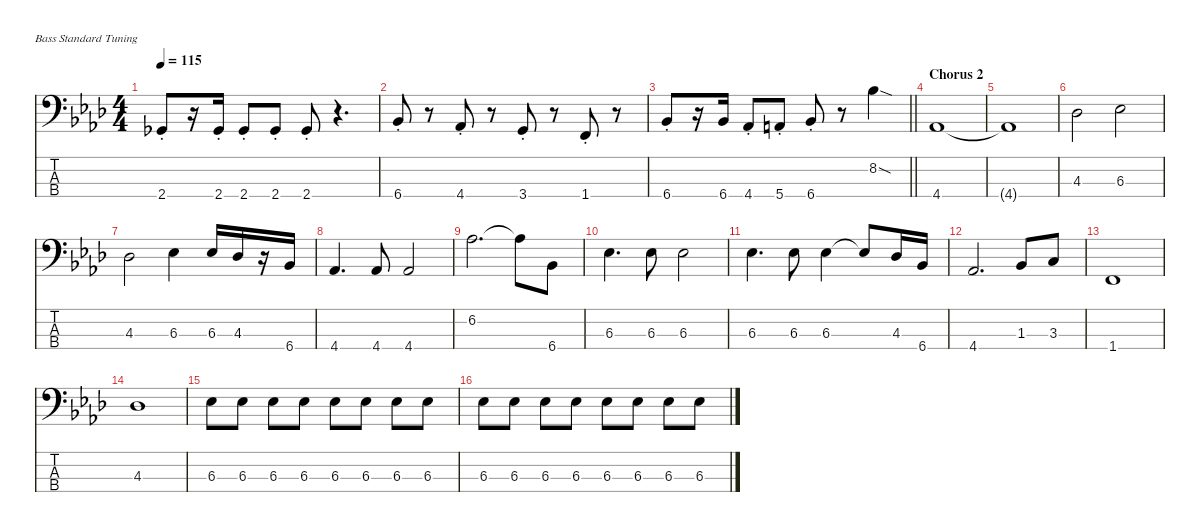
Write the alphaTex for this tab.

\defaultSystemsLayout 4
\hideDynamics
\bracketExtendMode nobrackets
\singleTrackTrackNamePolicy hidden
\multiTrackTrackNamePolicy hidden
\firstSystemTrackNameMode fullname
\firstSystemTrackNameOrientation horizontal
\otherSystemsTrackNameOrientation horizontal
\track ("Bass" "el.bs.") {instrument electricbasspick}
\staff {score tabs}
\tuning (G2 D2 A1 E1)
\ts (4 4)
\tempo 115
\clef f4
\ks ab
2.4{st acc b}.8{dy f beam Up} r.16{beam Up} 2.4{st acc b}.16{beam Up} 2.4{st acc b}.8{beam Up} 2.4{st acc b}.8{beam Up} 2.4{st acc b}.8{beam Up} r.4{d beam Up} |
6.4{st acc b}.8{beam Up} r.8{beam Up} 4.4{st acc b}.8{beam Up} r.8{beam Up} 3.4{st acc forcenatural}.8{beam Up} r.8{beam Up} 1.4{st acc forcenatural}.8{beam Up} r.8{beam Up} |
\barLineRight lightlight
6.4{st acc b}.8{beam Up} r.16{beam Up} 6.4{acc b}.16{beam Up} 4.4{st acc b}.8{beam Up} 5.4{st acc forcenatural}.8{beam Up} 6.4{st acc b}.8{beam Up} r.8{beam Up} 8.2{sod acc b}.4{beam Down} |
\section ("" "Chorus 2")
4.4{acc b}.1{beam Up} |
4.4{t acc b}.1{beam Up} |
4.3{acc b}.2{beam Down} 6.3{acc b}.2{beam Down} |
4.3{acc b}.2{beam Down} 6.3{acc b}.4{beam Down} 6.3{acc b}.16{dy mp beam Up} 4.3{acc b}.16{beam Up} r.16{beam Up} 6.4{acc b}.16{beam Up} |
4.4{acc b}.4{d dy f beam Up} 4.4{acc b}.8{dy mp beam Up} 4.4{acc b}.2{dy f beam Up} |
6.2{acc b}.2{d beam Down} 6.2{t acc b}.8{beam Down} 6.4{acc b}.8{beam Down} |
6.3{acc b}.4{d beam Down} 6.3{acc b}.8{beam Down} 6.3{acc b}.2{beam Down} |
6.3{acc b}.4{d beam Down} 6.3{acc b}.8{beam Down} 6.3{acc b}.4{beam Down} 6.3{t acc b}.8{beam Up} 4.3{acc b}.16{beam Up} 6.4{acc b}.16{beam Up} |
4.4{acc b}.2{d beam Up} 1.3{acc b}.8{beam Up} 3.3{acc forcenatural}.8{beam Up} |
1.4{acc forcenatural}.1{beam Up} |
4.3{acc b}.1{beam Down} |
6.3{acc b}.8{beam Down} 6.3{acc b}.8{beam Down} 6.3{acc b}.8{beam Down} 6.3{acc b}.8{beam Down} 6.3{acc b}.8{beam Down} 6.3{acc b}.8{beam Down} 6.3{acc b}.8{beam Down} 6.3{acc b}.8{beam Down} |
6.3{acc b}.8{beam Down} 6.3{acc b}.8{beam Down} 6.3{acc b}.8{beam Down} 6.3{acc b}.8{beam Down} 6.3{acc b}.8{beam Down} 6.3{acc b}.8{beam Down} 6.3{acc b}.8{beam Down} 6.3{acc b}.8{beam Down}
